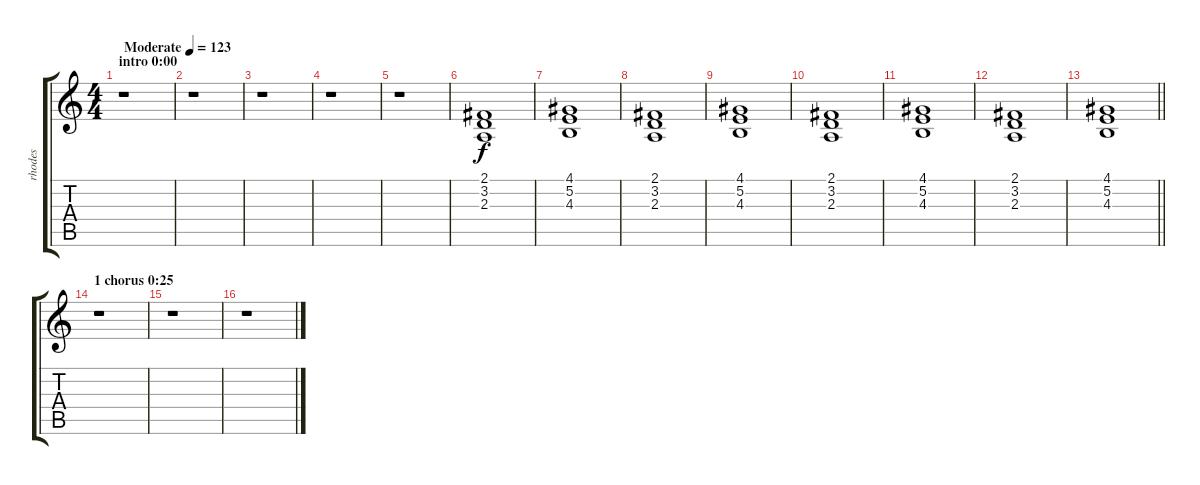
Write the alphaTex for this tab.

\track ("rhodes" "rhodes") {instrument electricpiano2}
\staff {score tabs}
\tuning (E4 B3 G3 D3 A2 E2) {hide}
\ts (4 4)
\section ("" "intro 0:00")
\tempo (123 "Moderate")
\clef g2
\ks c
r.1{dy f instrument electricpiano2} |
r.1 |
r.1 |
r.1 |
r.1 |
(2.1 3.2 2.3).1 |
(4.1 5.2 4.3).1 |
(2.1 3.2 2.3).1 |
(4.1 5.2 4.3).1 |
(2.1 3.2 2.3).1 |
(4.1 5.2 4.3).1 |
(2.1 3.2 2.3).1 |
\barLineRight lightlight
(4.1 5.2 4.3).1 |
\section ("" "1 chorus 0:25")
r.1 |
r.1 |
r.1
